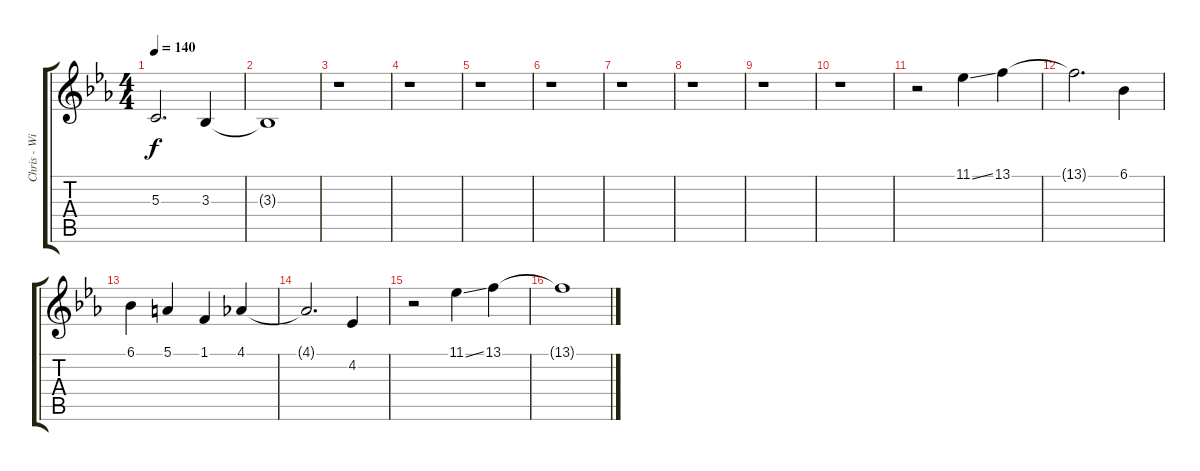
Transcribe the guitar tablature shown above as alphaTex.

\track ("Chris - Will (Voice)" "Chris - Wi") {instrument vibraphone}
\staff {score tabs}
\tuning (E4 B3 G3 D3 A2 E2) {hide}
\ts (4 4)
\tempo 140
\clef g2
\ks eb
5.3.2{d dy f} 3.3.4 |
3.3{t}.1 |
r.1 |
r.1 |
r.1 |
r.1 |
r.1 |
r.1 |
r.1 |
r.1 |
r.2 11.1{ss}.4 13.1.4 |
13.1{t}.2{d} 6.1.4 |
6.1.4 5.1.4 1.1.4 4.1.4 |
4.1{t}.2{d} 4.2.4 |
r.2 11.1{ss}.4 13.1.4 |
13.1{t}.1
